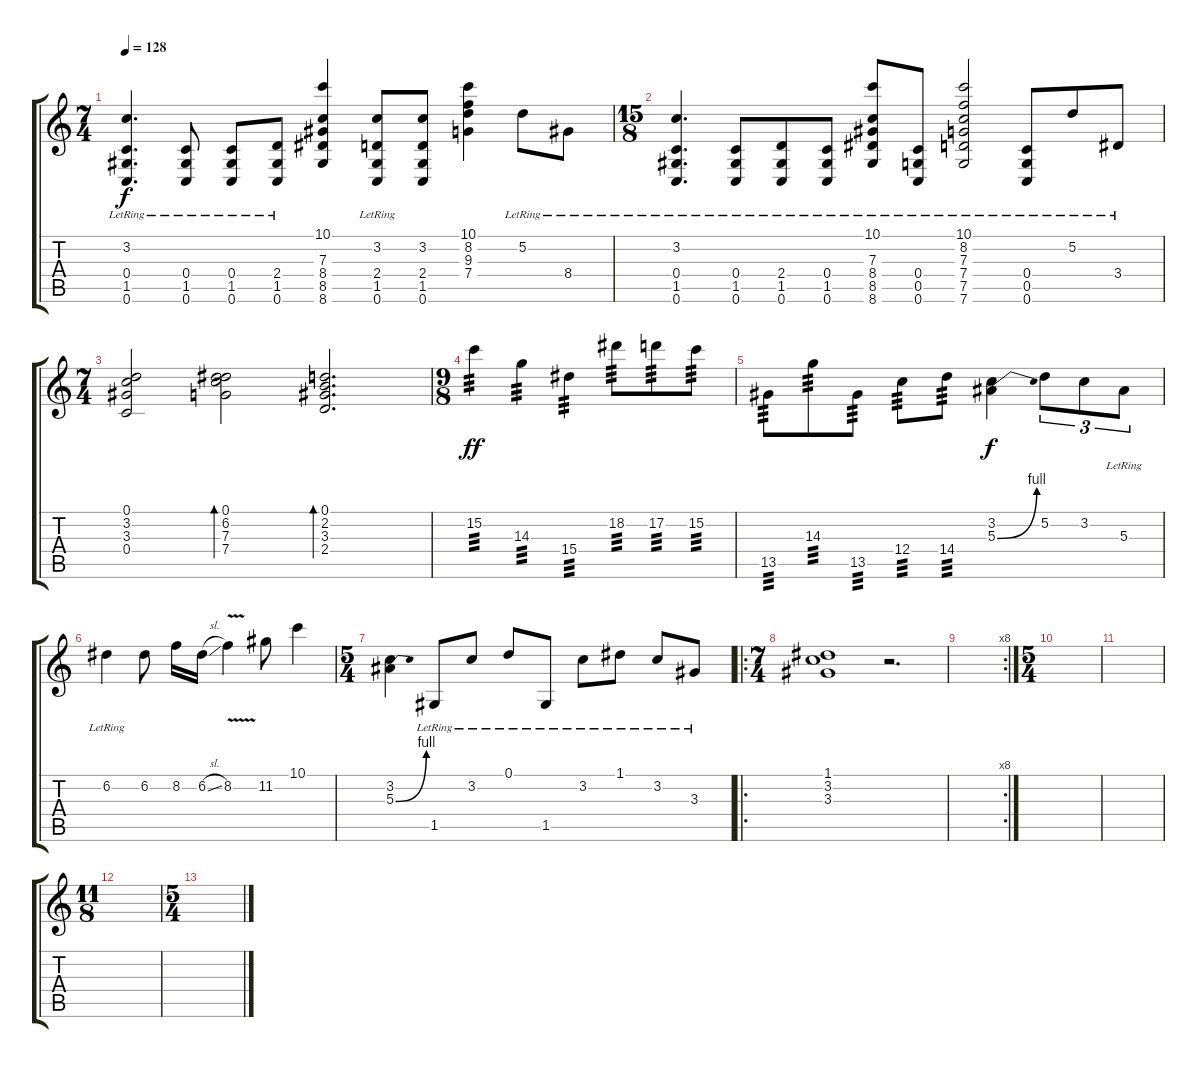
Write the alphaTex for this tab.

\track "" {instrument overdrivenguitar}
\staff {score tabs}
\tuning (D4 A3 F3 C3 G2 C2) {hide}
\ts (7 4)
\tempo 128
\clef g2
\ks c
(3.2{lr} 0.4{lr} 1.5{lr} 0.6{lr}).4{d dy f} (0.4{lr} 1.5{lr} 0.6{lr}).8 (0.4{lr} 1.5{lr} 0.6{lr}).8 (2.4{lr} 1.5{lr} 0.6{lr}).8 (10.1 7.3 8.4 8.5 8.6).4 (3.2{lr} 2.4{lr} 1.5{lr} 0.6{lr}).8 (3.2 2.4 1.5 0.6).8 (10.1 8.2 9.3 7.4).4 5.2{lr}.8 8.4{lr}.8 |
\ts (15 8)
(3.2{lr} 0.4{lr} 1.5{lr} 0.6{lr}).4{d} (0.4{lr} 1.5{lr} 0.6{lr}).8 (2.4{lr} 1.5{lr} 0.6{lr}).8 (0.4{lr} 1.5{lr} 0.6{lr}).8 (10.1{lr} 7.3{lr} 8.4{lr} 8.5{lr} 8.6{lr}).8 (0.4{lr} 0.5{lr} 0.6{lr}).8 (10.1{lr} 8.2{lr} 7.3{lr} 7.4{lr} 7.5{lr} 7.6{lr}).2 (0.4{lr} 0.5{lr} 0.6{lr}).8 5.2{lr}.8 3.4{lr}.8 |
\ts (7 4)
(0.1 3.2 3.3 0.4).2 (0.1 6.2 7.3 7.4).2{bd 120} (0.1 2.2 3.3 2.4).2{d bd 120} |
\ts (9 8)
15.2.4{tp 3 dy ff} 14.3.4{tp 3} 15.4.4{tp 3} 18.2.8{tp 3} 17.2.8{tp 3} 15.2.8{tp 3} |
13.5.8{tp 3} 14.3.8{tp 3} 13.5.8{tp 3} 12.4.8{tp 3} 14.4.8{tp 3} (3.2 5.3{be (bend 0 0 60 4)}).4{dy f} 5.2.8{tu (3 2)} 3.2.8{tu (3 2)} 5.3{lr}.8{tu (3 2)} |
6.2{lr}.4 6.2.8 8.2.16 6.2{sl}.16 8.2{v}.4 11.2.8 10.1.4 |
\ts (5 4)
(3.2 5.3{be (bend 0 0 60 4)}).4 1.5{lr}.8 3.2{lr}.8 0.1{lr}.8 1.5{lr}.8 3.2{lr}.8 1.1{lr}.8 3.2{lr}.8 3.3{lr}.8 |
\ro
\ts (7 4)
(1.1 3.2 3.3).1{volume 0} r.2{d} |
\rc 8
|
\ts (5 4)
|
|
\ts (11 8)
|
\ts (5 4)
